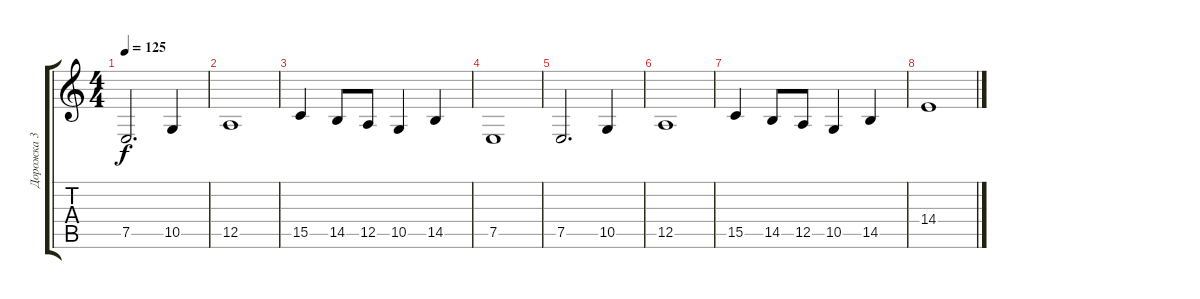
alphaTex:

\track ("Дорожка 3" "Дорожка 3") {instrument lead2sawtooth}
\staff {score tabs}
\tuning (E4 B3 G3 D3 A2 E2) {hide}
\ts (4 4)
\tempo 125
\clef g2
\ks c
7.5.2{d dy f} 10.5.4 |
12.5.1 |
15.5.4 14.5.8 12.5.8 10.5.4 14.5.4 |
7.5.1 |
7.5.2{d} 10.5.4 |
12.5.1 |
15.5.4 14.5.8 12.5.8 10.5.4 14.5.4 |
14.4.1
